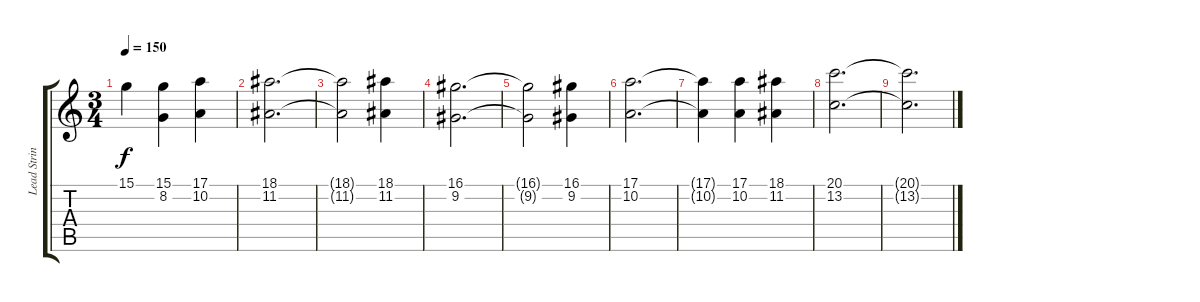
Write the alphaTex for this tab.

\track ("Lead Strings" "Lead Strin") {instrument tremolostrings}
\staff {score tabs}
\tuning (E4 B3 G3 D3 A2 E2) {hide}
\ts (3 4)
\tempo 150
\clef g2
\ks c
15.1{t}.4{dy f} (15.1 8.2).4 (17.1 10.2).4 |
(18.1 11.2).2{d} |
(18.1{t} 11.2{t}).2 (18.1 11.2).4 |
(16.1 9.2).2{d} |
(16.1{t} 9.2{t}).2 (16.1 9.2).4 |
(17.1 10.2).2{d} |
(17.1{t} 10.2{t}).4 (17.1 10.2).4 (18.1 11.2).4 |
(20.1 13.2).2{d} |
(20.1{t} 13.2{t}).2{d}
